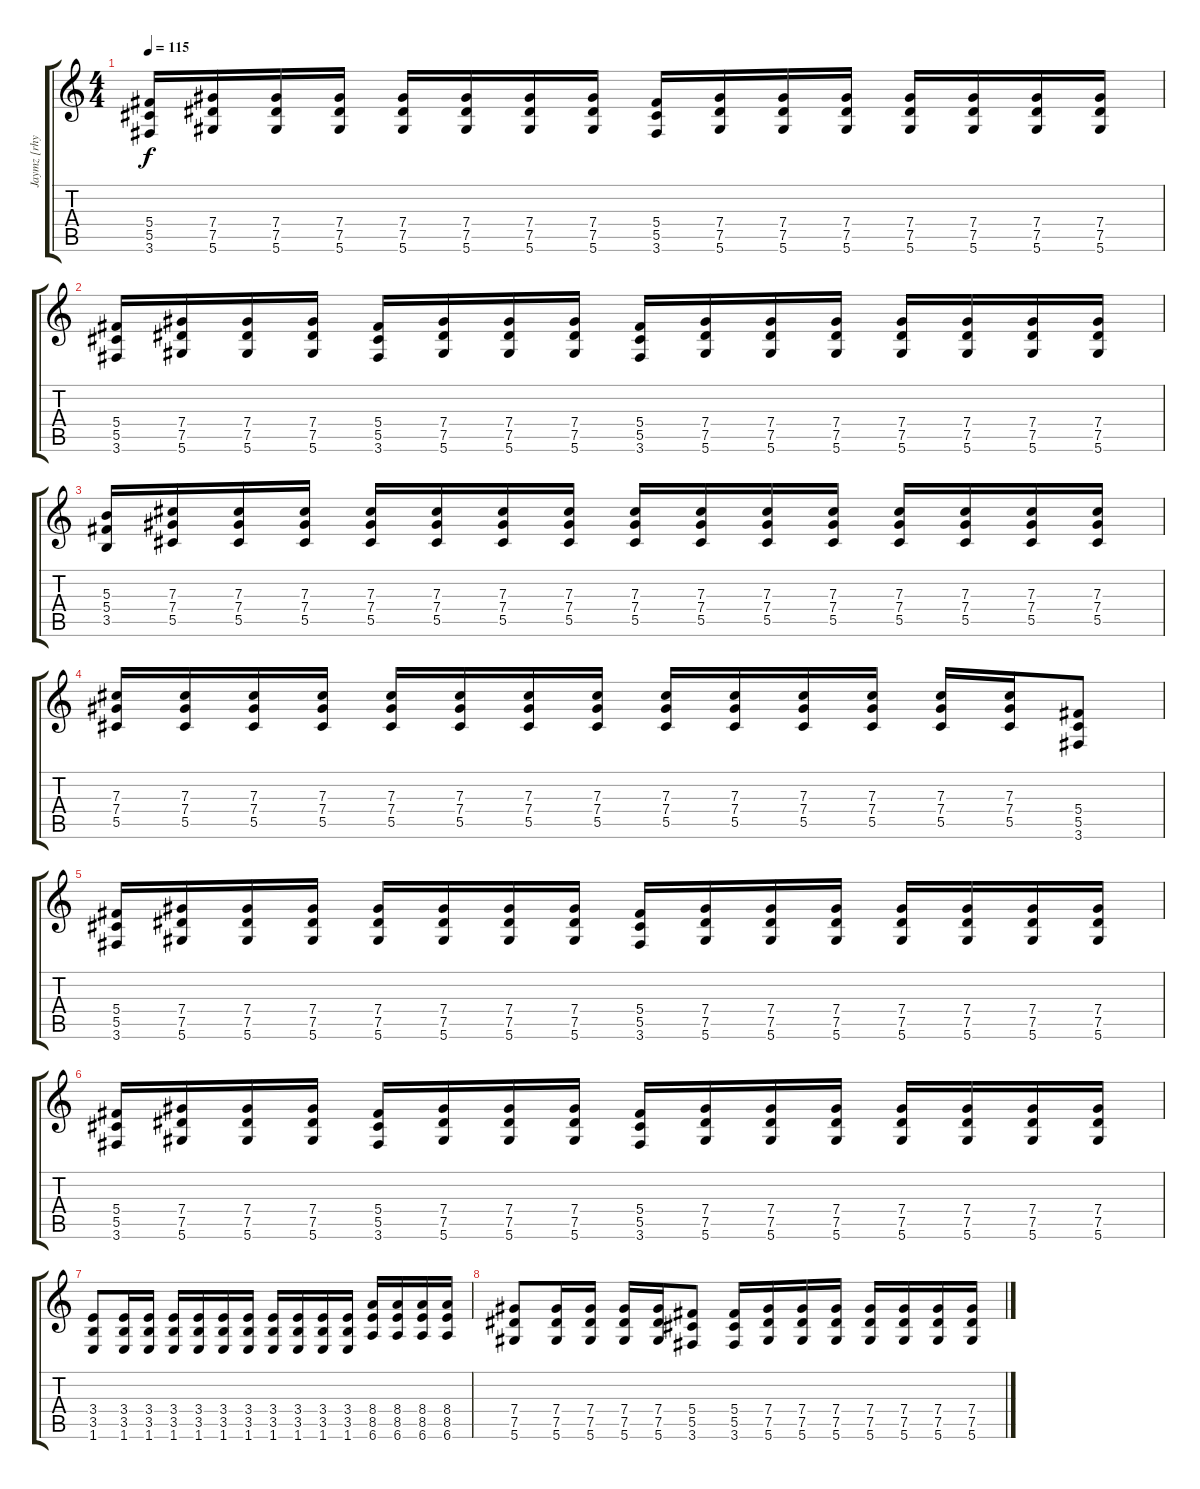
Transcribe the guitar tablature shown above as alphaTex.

\track ("Jaymz [rhythm guitar]" "Jaymz [rhy") {instrument distortionguitar}
\staff {score tabs}
\tuning (Eb4 Bb3 Gb3 Db3 Ab2 Eb2) {hide}
\ts (4 4)
\tempo 115
\clef g2
\ks c
(5.4 5.5 3.6).16{dy f} (7.4 7.5 5.6).16 (7.4 7.5 5.6).16 (7.4 7.5 5.6).16 (7.4 7.5 5.6).16 (7.4 7.5 5.6).16 (7.4 7.5 5.6).16 (7.4 7.5 5.6).16 (5.4 5.5 3.6).16 (7.4 7.5 5.6).16 (7.4 7.5 5.6).16 (7.4 7.5 5.6).16 (7.4 7.5 5.6).16 (7.4 7.5 5.6).16 (7.4 7.5 5.6).16 (7.4 7.5 5.6).16 |
(5.4 5.5 3.6).16 (7.4 7.5 5.6).16 (7.4 7.5 5.6).16 (7.4 7.5 5.6).16 (5.4 5.5 3.6).16 (7.4 7.5 5.6).16 (7.4 7.5 5.6).16 (7.4 7.5 5.6).16 (5.4 5.5 3.6).16 (7.4 7.5 5.6).16 (7.4 7.5 5.6).16 (7.4 7.5 5.6).16 (7.4 7.5 5.6).16 (7.4 7.5 5.6).16 (7.4 7.5 5.6).16 (7.4 7.5 5.6).16 |
(5.3 5.4 3.5).16 (7.3 7.4 5.5).16 (7.3 7.4 5.5).16 (7.3 7.4 5.5).16 (7.3 7.4 5.5).16 (7.3 7.4 5.5).16 (7.3 7.4 5.5).16 (7.3 7.4 5.5).16 (7.3 7.4 5.5).16 (7.3 7.4 5.5).16 (7.3 7.4 5.5).16 (7.3 7.4 5.5).16 (7.3 7.4 5.5).16 (7.3 7.4 5.5).16 (7.3 7.4 5.5).16 (7.3 7.4 5.5).16 |
(7.3 7.4 5.5).16 (7.3 7.4 5.5).16 (7.3 7.4 5.5).16 (7.3 7.4 5.5).16 (7.3 7.4 5.5).16 (7.3 7.4 5.5).16 (7.3 7.4 5.5).16 (7.3 7.4 5.5).16 (7.3 7.4 5.5).16 (7.3 7.4 5.5).16 (7.3 7.4 5.5).16 (7.3 7.4 5.5).16 (7.3 7.4 5.5).16 (7.3 7.4 5.5).16 (5.4 5.5 3.6).8 |
(5.4 5.5 3.6).16 (7.4 7.5 5.6).16 (7.4 7.5 5.6).16 (7.4 7.5 5.6).16 (7.4 7.5 5.6).16 (7.4 7.5 5.6).16 (7.4 7.5 5.6).16 (7.4 7.5 5.6).16 (5.4 5.5 3.6).16 (7.4 7.5 5.6).16 (7.4 7.5 5.6).16 (7.4 7.5 5.6).16 (7.4 7.5 5.6).16 (7.4 7.5 5.6).16 (7.4 7.5 5.6).16 (7.4 7.5 5.6).16 |
(5.4 5.5 3.6).16 (7.4 7.5 5.6).16 (7.4 7.5 5.6).16 (7.4 7.5 5.6).16 (5.4 5.5 3.6).16 (7.4 7.5 5.6).16 (7.4 7.5 5.6).16 (7.4 7.5 5.6).16 (5.4 5.5 3.6).16 (7.4 7.5 5.6).16 (7.4 7.5 5.6).16 (7.4 7.5 5.6).16 (7.4 7.5 5.6).16 (7.4 7.5 5.6).16 (7.4 7.5 5.6).16 (7.4 7.5 5.6).16 |
(3.4 3.5 1.6).8 (3.4 3.5 1.6).16 (3.4 3.5 1.6).16 (3.4 3.5 1.6).16 (3.4 3.5 1.6).16 (3.4 3.5 1.6).16 (3.4 3.5 1.6).16 (3.4 3.5 1.6).16 (3.4 3.5 1.6).16 (3.4 3.5 1.6).16 (3.4 3.5 1.6).16 (8.4 8.5 6.6).16 (8.4 8.5 6.6).16 (8.4 8.5 6.6).16 (8.4 8.5 6.6).16 |
(7.4 7.5 5.6).8 (7.4 7.5 5.6).16 (7.4 7.5 5.6).16 (7.4 7.5 5.6).16 (7.4 7.5 5.6).16 (5.4 5.5 3.6).8 (5.4 5.5 3.6).16 (7.4 7.5 5.6).16 (7.4 7.5 5.6).16 (7.4 7.5 5.6).16 (7.4 7.5 5.6).16 (7.4 7.5 5.6).16 (7.4 7.5 5.6).16 (7.4 7.5 5.6).16
